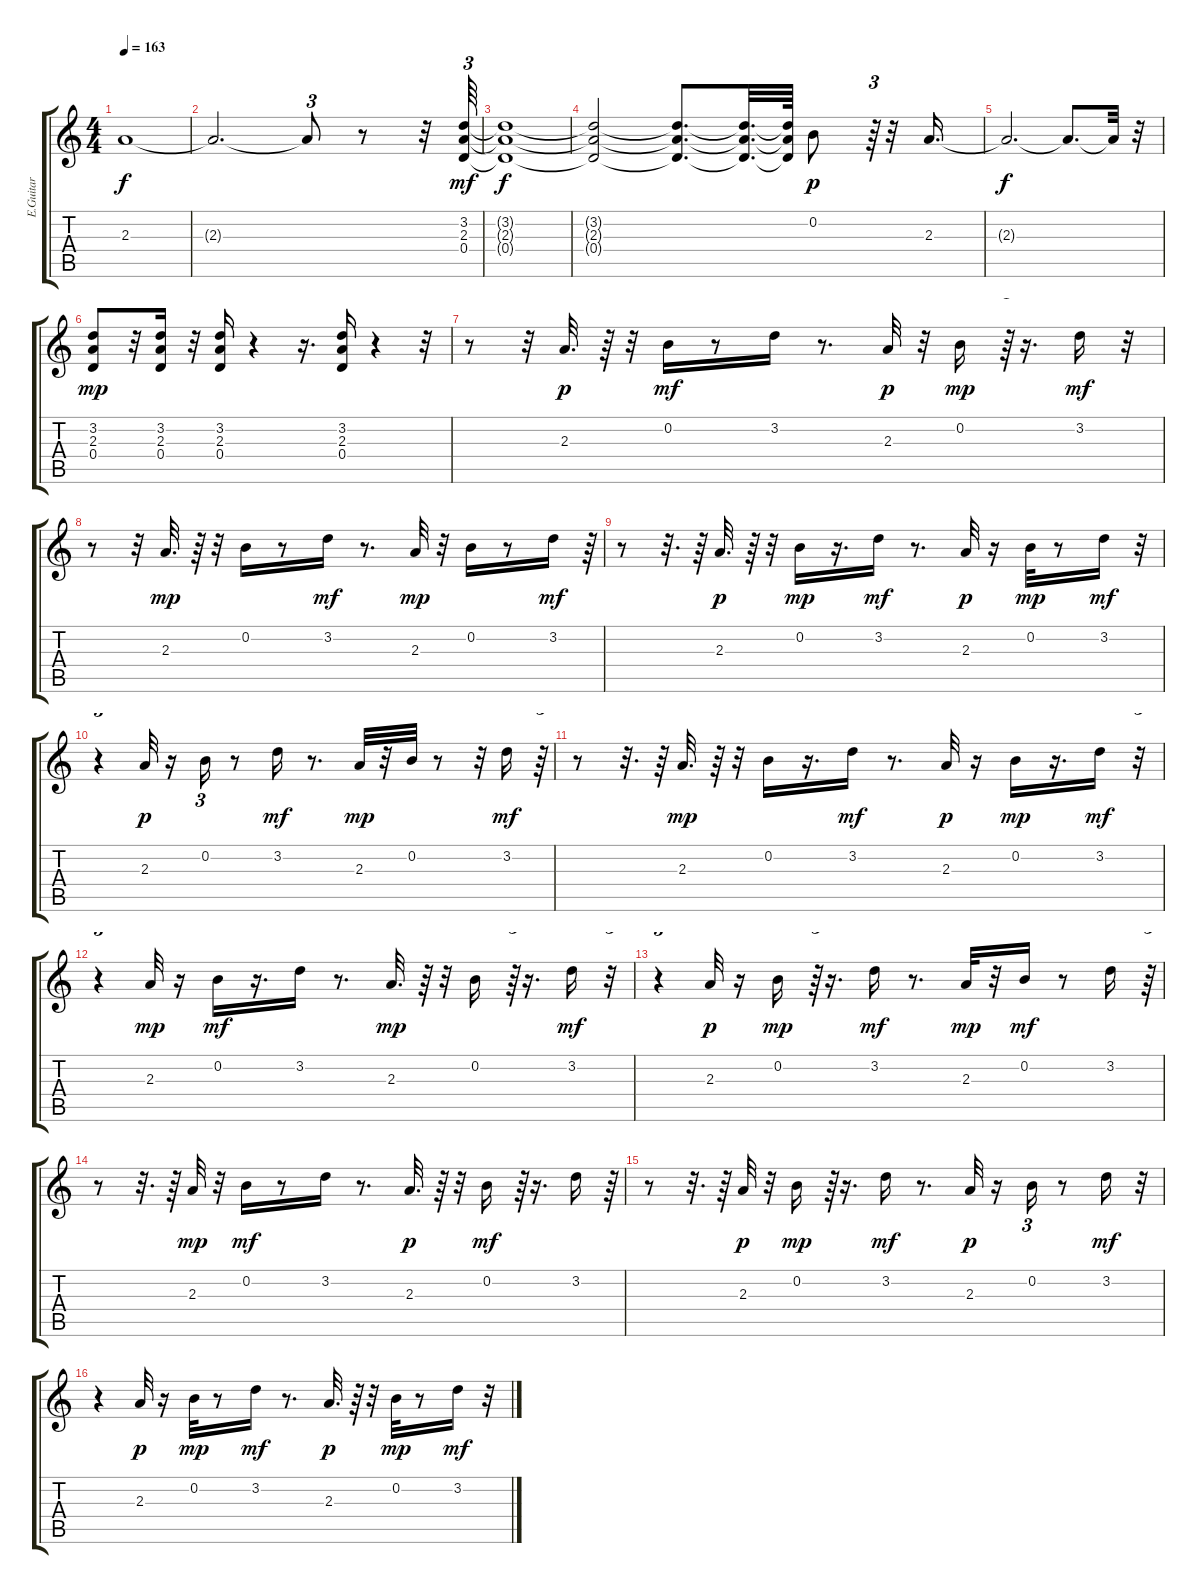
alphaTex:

\track ("E.Guitar            " "E.Guitar  ") {instrument electricguitarclean}
\staff {score tabs}
\tuning (E4 B3 G3 D3 A2 E2) {hide}
\ts (4 4)
\tempo 163
\clef g2
\ks c
2.3{t}.1{dy f} |
2.3{t}.2{d} 2.3{t}.8{tu (3 2)} r.8 r.32 (3.2 2.3 0.4).64{tu (3 2) dy mf} |
(3.2{t} 2.3{t} 0.4{t}).1{dy f} |
(3.2{t} 2.3{t} 0.4{t}).2 (3.2{t} 2.3{t} 0.4{t}).8{d} (3.2{t} 2.3{t} 0.4{t}).32{d} (3.2{t} 2.3{t} 0.4{t}).64 0.2.8{dy p} r.64{tu (3 2)} r.32 2.3.16{d} |
2.3{t}.2{d dy f} 2.3{t}.8{d} 2.3{t}.32 r.32 |
(3.2 2.3 0.4).8{dy mp} r.32 (3.2 2.3 0.4).16 r.32 (3.2 2.3 0.4).16 r.4 r.16{d} (3.2 2.3 0.4).16 r.4 r.32 |
r.8 r.32 2.3.32{d dy p} r.64 r.32 0.2.16{dy mf} r.8 3.2.16 r.8{d} 2.3.32{dy p} r.32 0.2.16{dy mp} r.64{tu (3 2)} r.16{d} 3.2.16{dy mf} r.32 |
r.8 r.32 2.3.32{d dy mp} r.64 r.32 0.2.16 r.8 3.2.16{dy mf} r.8{d} 2.3.32{dy mp} r.32 0.2.16 r.8 3.2.16{dy mf} r.64{tu (3 2)} |
r.8 r.32{d} r.64 2.3.32{d dy p} r.64 r.32 0.2.16{dy mp} r.16{d} 3.2.16{dy mf} r.8{d} 2.3.32{dy p} r.16 0.2.32{dy mp} r.8 3.2.16{dy mf} r.32{tu (3 2)} |
r.4{tu (3 2)} 2.3.32{dy p} r.16 0.2.16{tu (3 2)} r.8 3.2.16{dy mf} r.8{d} 2.3.32{dy mp} r.32 0.2.32 r.8 r.32 3.2.16{dy mf} r.64{tu (3 2)} |
r.8 r.32{d} r.64 2.3.32{d dy mp} r.64 r.32 0.2.16 r.16{d} 3.2.16{dy mf} r.8{d} 2.3.32{dy p} r.16 0.2.16{dy mp} r.16{d} 3.2.16{dy mf} r.32{tu (3 2)} |
r.4{tu (3 2)} 2.3.32{dy mp} r.16 0.2.16{dy mf} r.16{d} 3.2.16 r.8{d} 2.3.32{d dy mp} r.64 r.32 0.2.16 r.64{tu (3 2)} r.16{d} 3.2.16{dy mf} r.32{tu (3 2)} |
r.4{tu (3 2)} 2.3.32{dy p} r.16 0.2.16{dy mp} r.64{tu (3 2)} r.16{d} 3.2.16{dy mf} r.8{d} 2.3.32{dy mp} r.32 0.2.16{dy mf} r.8 3.2.16 r.64{tu (3 2)} |
r.8 r.32{d} r.64 2.3.32{dy mp} r.32 0.2.16{dy mf} r.8 3.2.16 r.8{d} 2.3.32{d dy p} r.64 r.32 0.2.16{dy mf} r.64{tu (3 2)} r.16{d} 3.2.16 r.64{tu (3 2)} |
r.8 r.32{d} r.64 2.3.32{dy p} r.32 0.2.16{dy mp} r.64{tu (3 2)} r.16{d} 3.2.16{dy mf} r.8{d} 2.3.32{dy p} r.16 0.2.16{tu (3 2)} r.8 3.2.16{dy mf} r.32{tu (3 2)} |
r.4{tu (3 2)} 2.3.32{dy p} r.16 0.2.32{dy mp} r.8 3.2.16{dy mf} r.8{d} 2.3.32{d dy p} r.64 r.32 0.2.32{dy mp} r.8 3.2.16{dy mf} r.32
